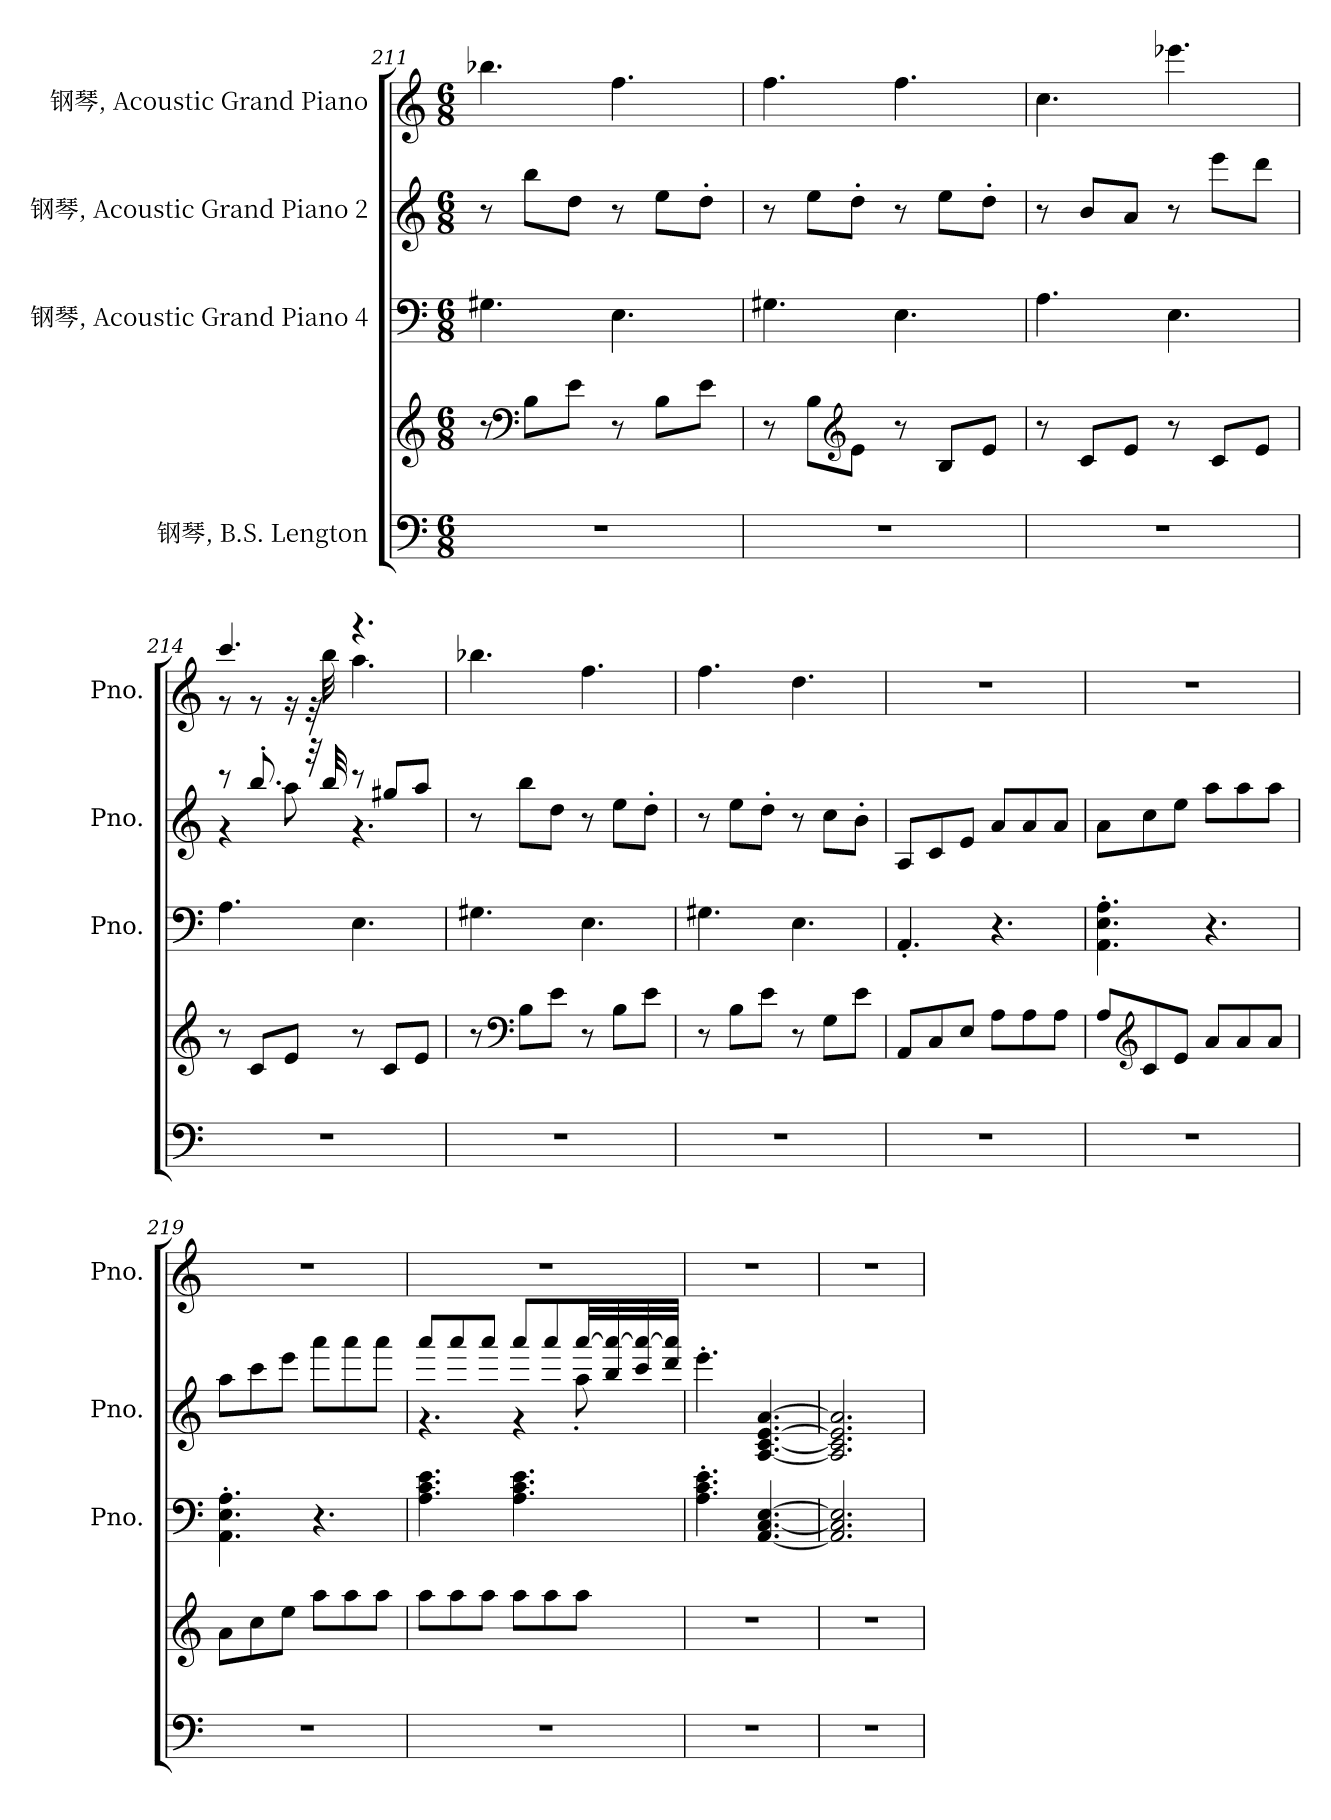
**kern	**kern	**kern	**kern	**kern
*part4	*part4	*part3	*part2	*part1
*staff5	*staff4	*staff3	*staff2	*staff1
*I"钢琴, B.S. Lengton	*	*I"钢琴, Acoustic Grand Piano 4	*I"钢琴, Acoustic Grand Piano 2	*I"钢琴, Acoustic Grand Piano
*	*	*I'Pno.	*I'Pno.	*I'Pno.
*clefF4	*clefG2	*clefF4	*clefG2	*clefG2
*k[]	*k[]	*k[]	*k[]	*k[]
*M6/8	*M6/8	*M6/8	*M6/8	*M6/8
=211	=211	=211	=211	=211
2.r	8r	4.G#X\	8r	4.bb-X\
*	*clefF4	*	*	*
.	8B\L	.	8bb\L	.
.	8e\J	.	8dd\J	.
.	8r	4.E\	8r	4.ff\
.	8B\L	.	8ee\L	.
.	8e\J	.	8dd'\J	.
=212	=212	=212	=212	=212
2.r	8r	4.G#X\	8r	4.ff\
.	8B\L	.	8ee\L	.
*	*clefG2	*	*	*
.	8e\J	.	8dd'\J	.
.	8r	4.E\	8r	4.ff\
.	8B/L	.	8ee\L	.
.	8e/J	.	8dd'\J	.
=213	=213	=213	=213	=213
2.r	8r	4.A\	8r	4.cc\
.	8c/L	.	8b/L	.
.	8e/J	.	8a/J	.
.	8r	4.E\	8r	4.eee-X\
.	8c/L	.	8eee\L	.
.	8e/J	.	8ddd\J	.
!!LO:LB:g=z
=214	=214	=214	=214	=214
*	*	*	*^	*^
2.r	8r	4.A\	8r	4r	4.ccc/	8r
.	8c/L	.	8.bb'/	.	.	8r
.	8e/J	.	.	8aa\	.	16r
.	.	.	32r	.	.	32r
.	.	.	32bb/	.	.	32bb\
.	8r	4.E\	8r	4.r	4.r	4.aa\
.	8c/L	.	8gg#X/L	.	.	.
.	8e/J	.	8aa/J	.	.	.
*	*	*	*v	*v	*	*
*	*	*	*	*v	*v
=215	=215	=215	=215	=215
2.r	8r	4.G#X\	8r	4.bb-X\
*	*clefF4	*	*	*
.	8B\L	.	8bb\L	.
.	8e\J	.	8dd\J	.
.	8r	4.E\	8r	4.ff\
.	8B\L	.	8ee\L	.
.	8e\J	.	8dd'\J	.
=216	=216	=216	=216	=216
2.r	8r	4.G#X\	8r	4.ff\
.	8B\L	.	8ee\L	.
.	8e\J	.	8dd'\J	.
.	8r	4.E\	8r	4.dd\
.	8G\L	.	8cc\L	.
.	8e\J	.	8b'\J	.
=217	=217	=217	=217	=217
2.r	8AA/L	4.AA'/	8A/L	2.r
.	8C/	.	8c/	.
.	8E/J	.	8e/J	.
.	8A\L	4.r	8a/L	.
.	8A\	.	8a/	.
.	8A\J	.	8a/J	.
=218	=218	=218	=218	=218
2.r	8A/L	4.AA\' 4.E\' 4.A\'	8a\L	2.r
*	*clefG2	*	*	*
.	8c/	.	8cc\	.
.	8e/J	.	8ee\J	.
.	8a/L	4.r	8aa\L	.
.	8a/	.	8aa\	.
.	8a/J	.	8aa\J	.
!!LO:PB:g=z
=219	=219	=219	=219	=219
2.r	8a\L	4.AA\' 4.E\' 4.A\'	8aa\L	2.r
.	8cc\	.	8ccc\	.
.	8ee\J	.	8eee\J	.
.	8aa\L	4.r	8aaa\L	.
.	8aa\	.	8aaa\	.
.	8aa\J	.	8aaa\J	.
=220	=220	=220	=220	=220
*	*	*	*^	*
2.r	8aa\L	4.A\ 4.c\ 4.e\	8aaa/L	4.r	2.r
.	8aa\	.	8aaa/	.	.
.	8aa\J	.	8aaa/J	.	.
.	8aa\L	4.A\ 4.c\ 4.e\	8aaa/L	4r	.
.	8aa\	.	8aaa/	.	.
.	8aa\J	.	[32aaa/LL	8aa'\	.
.	.	.	32bb/ 32aaa/_	.	.
.	.	.	32ccc/ 32aaa/_	.	.
.	.	.	32ddd/ 32aaa/]JJJ	.	.
*	*	*	*v	*v	*
=221	=221	=221	=221	=221
2.r	2.r	4.A\' 4.c\' 4.e\'	4.eee'\	2.r
.	.	[4.AA/ [4.C/ [4.E/	[4.A/ [4.c/ [4.e/ [4.a/	.
=222	=222	=222	=222	=222
2.r	2.r	2.AA/] 2.C/] 2.E/]	2.A/] 2.c/] 2.e/] 2.a/]	2.r
=	=	=	=	=
*-	*-	*-	*-	*-
